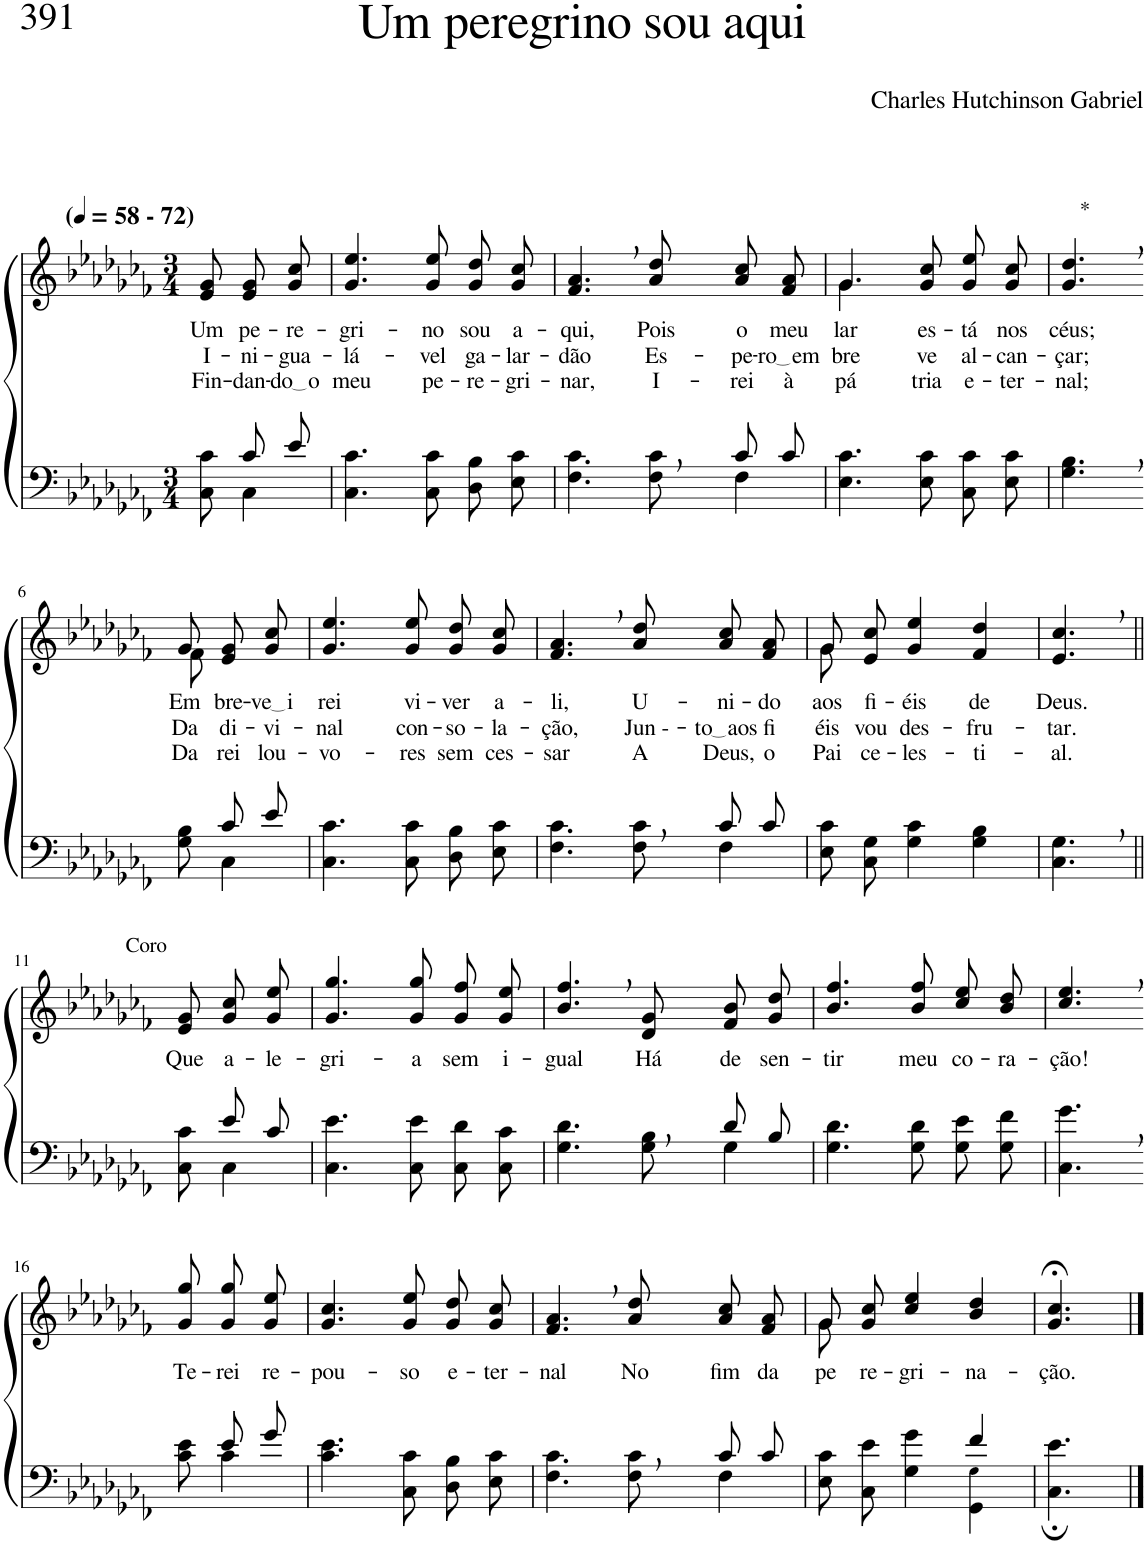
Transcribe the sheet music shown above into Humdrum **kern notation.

**kern	**kern	**text	**text	**text
*part2	*part1	*part1	*part1	*part1
*staff2	*staff1	*staff1	*staff1	*staff1
*I"Parte III e IV	*I"Parte I e II	*	*	*
*clefF4	*clefG2	*	*	*
*Trd2c3	*Trd2c3	*	*	*
*k[b-e-a-d-g-c-f-]	*k[b-e-a-d-g-c-f-]	*	*	*
*M3/4	*M3/4	*	*	*
*MM58	*MM58	*	*	*
=1	=1	=1	=1	=1
*^	*	*	*	*
!	!	!LO:TX:a:B:t=(	!	!	!
!	!	!LO:TX:a:B:t=- 72)	!	!	!
!	!	!	!LO:LY:b	!LO:LY:b	!LO:LY:b
8ryy	8C-\ 8c-\	8e-/ 8g-/	Um	I-	Fin-
!	!	!	!LO:LY:b	!LO:LY:b	!LO:LY:b
8c-/L	4C-\	8e-/ 8g-/L	pe-	-ni-	-dan-
!	!	!	!LO:LY:b	!LO:LY:b	!LO:LY:b
8e-/J	.	8g-/ 8cc-/J	-re-	-gua-	do o
*v	*v	*	*	*	*
=2	=2	=2	=2	=2
!	!	!LO:LY:b	!LO:LY:b	!LO:LY:b
4.C-\ 4.c-\	4.g-/ 4.ee-/	-gri-	-lá-	meu
!	!	!LO:LY:b	!LO:LY:b	!LO:LY:b
8C-\ 8c-\	8g-/ 8ee-/	-no	-vel	pe-
!	!	!LO:LY:b	!LO:LY:b	!LO:LY:b
8D-\ 8B-\L	8g-/ 8dd-/L	sou	ga-	-re-
!	!	!LO:LY:b	!LO:LY:b	!LO:LY:b
8E-\ 8c-\J	8g-/ 8cc-/J	a-	-lar-	-gri-
=3	=3	=3	=3	=3
*^	*	*	*	*
!	!	!	!LO:LY:b	!LO:LY:b	!LO:LY:b
2ryy	4.F-\ 4.c-\	4.f-/, 4.a-/,	-qui,	-dão	-nar,
!	!	!	!LO:LY:b	!LO:LY:b	!LO:LY:b
.	8F-\ 8c-\	8a-/ 8dd-/	Pois	Es-	I-
!	!	!	!LO:LY:b	!LO:LY:b	!LO:LY:b
8c-/L	4F-\	8a-/ 8cc-/L	o	-pe-	-rei
!	!	!	!LO:LY:b	!LO:LY:b	!LO:LY:b
8c-/J	.	8f-/ 8a-/J	meu	ro em	à
*v	*v	*	*	*	*
=4	=4	=4	=4	=4
*	*^	*	*	*
!	!	!	!LO:LY:b	!LO:LY:b	!LO:LY:b
4.E-\ 4.c-\	4.g-/	4.g-\	lar	bre-	pá-
!	!	!	!LO:LY:b	!LO:LY:b	!LO:LY:b
8E-\ 8c-\	8g-/ 8cc-/	4.ryy	es-	-ve	-tria
!	!	!	!LO:LY:b	!LO:LY:b	!LO:LY:b
8C-\ 8c-\L	8g-/ 8ee-/L	.	-tá	al-	e-
!	!	!	!LO:LY:b	!LO:LY:b	!LO:LY:b
8E-\ 8c-\J	8g-/ 8cc-/J	.	nos	-can-	-ter-
*	*v	*v	*	*	*
=5	=5	=5	=5	=5
!	!LO:TX:a:t=*	!	!	!
!	!	!LO:LY:b	!LO:LY:b	!LO:LY:b
4.G-\, 4.B-\,	4.g-/, 4.dd-/,	céus;	-çar;	-nal;
!!LO:LB:g=z
=6-	=6-	=6-	=6-	=6-
*^	*^	*	*	*
!	!	!	!	!LO:LY:b	!LO:LY:b	!LO:LY:b
8ryy	8G-\ 8B-\	8g-/	8f-\	Em	Da	Da-
!	!	!	!	!LO:LY:b	!LO:LY:b	!LO:LY:b
8c-/L	4C-\	8e-/ 8g-/L	4ryy	bre-	di-	-rei
!	!	!	!	!LO:LY:b	!LO:LY:b	!LO:LY:b
8e-/J	.	8g-/ 8cc-/J	.	ve i	-vi-	lou-
*v	*v	*	*	*	*	*
*	*v	*v	*	*	*
=7	=7	=7	=7	=7
!	!	!LO:LY:b	!LO:LY:b	!LO:LY:b
4.C-\ 4.c-\	4.g-/ 4.ee-/	rei	-nal	-vo-
!	!	!LO:LY:b	!LO:LY:b	!LO:LY:b
8C-\ 8c-\	8g-/ 8ee-/	vi-	con-	-res
!	!	!LO:LY:b	!LO:LY:b	!LO:LY:b
8D-\ 8B-\L	8g-/ 8dd-/L	-ver	-so-	sem
!	!	!LO:LY:b	!LO:LY:b	!LO:LY:b
8E-\ 8c-\J	8g-/ 8cc-/J	a-	-la-	ces-
=8	=8	=8	=8	=8
*^	*	*	*	*
!	!	!	!LO:LY:b	!LO:LY:b	!LO:LY:b
2ryy	4.F-\ 4.c-\	4.f-/, 4.a-/,	-li,	-ção,	-sar
!	!	!	!LO:LY:b	!LO:LY:b	!LO:LY:b
.	8F-\ 8c-\	8a-/ 8dd-/	U-	Jun --	A
!	!	!	!LO:LY:b	!LO:LY:b	!LO:LY:b
8c-/L	4F-\	8a-/ 8cc-/L	-ni-	to aos	Deus,
!	!	!	!LO:LY:b	!LO:LY:b	!LO:LY:b
8c-/J	.	8f-/ 8a-/J	-do	fi-	o
*v	*v	*	*	*	*
=9	=9	=9	=9	=9
*	*^	*	*	*
!	!	!	!LO:LY:b	!LO:LY:b	!LO:LY:b
8E-\ 8c-\L	8g-/L	8g-\	aos	-éis	Pai
!	!	!	!LO:LY:b	!LO:LY:b	!LO:LY:b
8C-\ 8G-\J	8e-/ 8cc-/J	2ryy	fi-	vou	ce-
!	!	!	!LO:LY:b	!LO:LY:b	!LO:LY:b
4G-\ 4c-\	4g-/ 4ee-/	.	-éis	des-	-les-
!	!	!	!LO:LY:b	!LO:LY:b	!LO:LY:b
4G-\ 4B-\	4f-/ 4dd-/	.	de	-fru-	-ti-
.	.	8ryy	.	.	.
=10	=10	=10	=10	=10	=10
!	!	!	!LO:LY:b	!LO:LY:b	!LO:LY:b
*	*v	*v	*	*	*
4.C-\, 4.G-\,	4.e-/, 4.cc-/,	Deus.	-tar.	-al.
!!LO:LB:g=z
=11||	=11||	=11||	=11||	=11||
*^	*	*	*	*
!	!	!LO:TX:a:t=Coro	!	!	!
!	!	!	!LO:LY:b	!	!
8ryy	8C-\ 8c-\	8e-/ 8g-/	Que	.	.
!	!	!	!LO:LY:b	!	!
8e-/L	4C-\	8g-\ 8cc-\L	a-	.	.
!	!	!	!LO:LY:b	!	!
8c-/J	.	8g-\ 8ee-\J	-le-	.	.
*v	*v	*	*	*	*
=12	=12	=12	=12	=12
!	!	!LO:LY:b	!	!
4.C-\ 4.e-\	4.g-/ 4.gg-/	-gri-	.	.
!	!	!LO:LY:b	!	!
8C-\ 8e-\	8g-/ 8gg-/	-a	.	.
!	!	!LO:LY:b	!	!
8C-\ 8d-\L	8g-\ 8ff-\L	sem	.	.
!	!	!LO:LY:b	!	!
8C-\ 8c-\J	8g-\ 8ee-\J	i-	.	.
=13	=13	=13	=13	=13
*^	*	*	*	*
!	!	!	!LO:LY:b	!	!
2ryy	4.G-\ 4.d-\	4.b-/, 4.ff-/,	-gual	.	.
!	!	!	!LO:LY:b	!	!
.	8G-\ 8B-\	8d-/ 8g-/	Há	.	.
!	!	!	!LO:LY:b	!	!
8d-/L	4G-\	8f-/ 8b-/L	de	.	.
!	!	!	!LO:LY:b	!	!
8B-/J	.	8g-/ 8dd-/J	sen-	.	.
*v	*v	*	*	*	*
=14	=14	=14	=14	=14
!	!	!LO:LY:b	!	!
4.G-\ 4.d-\	4.b-/ 4.ff-/	-tir	.	.
!	!	!LO:LY:b	!	!
8G-\ 8d-\	8b-/ 8ff-/	meu	.	.
!	!	!LO:LY:b	!	!
8G-\ 8e-\L	8cc-\ 8ee-\L	co-	.	.
!	!	!LO:LY:b	!	!
8G-\ 8f-\J	8b-\ 8dd-\J	-ra-	.	.
=15	=15	=15	=15	=15
!	!	!LO:LY:b	!	!
4.C-\, 4.g-\,	4.cc-/, 4.ee-/,	-ção!	.	.
!!LO:LB:g=z
=16-	=16-	=16-	=16-	=16-
*^	*	*	*	*
!	!	!	!LO:LY:b	!	!
8ryy	8c-\ 8e-\	8g-/ 8gg-/	Te-	.	.
!	!	!	!LO:LY:b	!	!
8e-/L	4c-\	8g-\ 8gg-\L	-rei	.	.
!	!	!	!LO:LY:b	!	!
8g-/J	.	8g-\ 8ee-\J	re-	.	.
*v	*v	*	*	*	*
=17	=17	=17	=17	=17
!	!	!LO:LY:b	!	!
4.c-\ 4.e-\	4.g-/ 4.cc-/	-pou-	.	.
!	!	!LO:LY:b	!	!
8C-\ 8c-\	8g-/ 8ee-/	-so	.	.
!	!	!LO:LY:b	!	!
8D-\ 8B-\L	8g-/ 8dd-/L	e-	.	.
!	!	!LO:LY:b	!	!
8E-\ 8c-\J	8g-/ 8cc-/J	-ter-	.	.
=18	=18	=18	=18	=18
*^	*	*	*	*
!	!	!	!LO:LY:b	!	!
2ryy	4.F-\ 4.c-\	4.f-/, 4.a-/,	-nal	.	.
!	!	!	!LO:LY:b	!	!
.	8F-\ 8c-\	8a-/ 8dd-/	No	.	.
!	!	!	!LO:LY:b	!	!
8c-/L	4F-\	8a-/ 8cc-/L	fim	.	.
!	!	!	!LO:LY:b	!	!
8c-/J	.	8f-/ 8a-/J	da	.	.
=19	=19	=19	=19	=19	=19
*	*	*^	*	*	*
!	!	!	!	!LO:LY:b	!	!
2ryy	8E-\ 8c-\L	8g-/L	8g-\	pe-	.	.
!	!	!	!	!LO:LY:b	!	!
.	8C-\ 8e-\J	8g-/ 8cc-/J	2ryy	-re-	.	.
!	!	!	!	!LO:LY:b	!	!
.	4G-\ 4g-\	4cc-/ 4ee-/	.	-gri-	.	.
!	!	!	!	!LO:LY:b	!	!
4f-/	4GG-\ 4G-!\	4b-/ 4dd-/	.	-na-	.	.
.	.	.	8ryy	.	.	.
*v	*v	*	*	*	*	*
=20	=20	=20	=20	=20	=20
!	!	!	!LO:LY:b	!	!
*	*v	*v	*	*	*
4.C-\; 4.e-\;	4.g-/;< 4.cc-/;<	-ção.	.	.
==	==	==	==	==
*-	*-	*-	*-	*-
